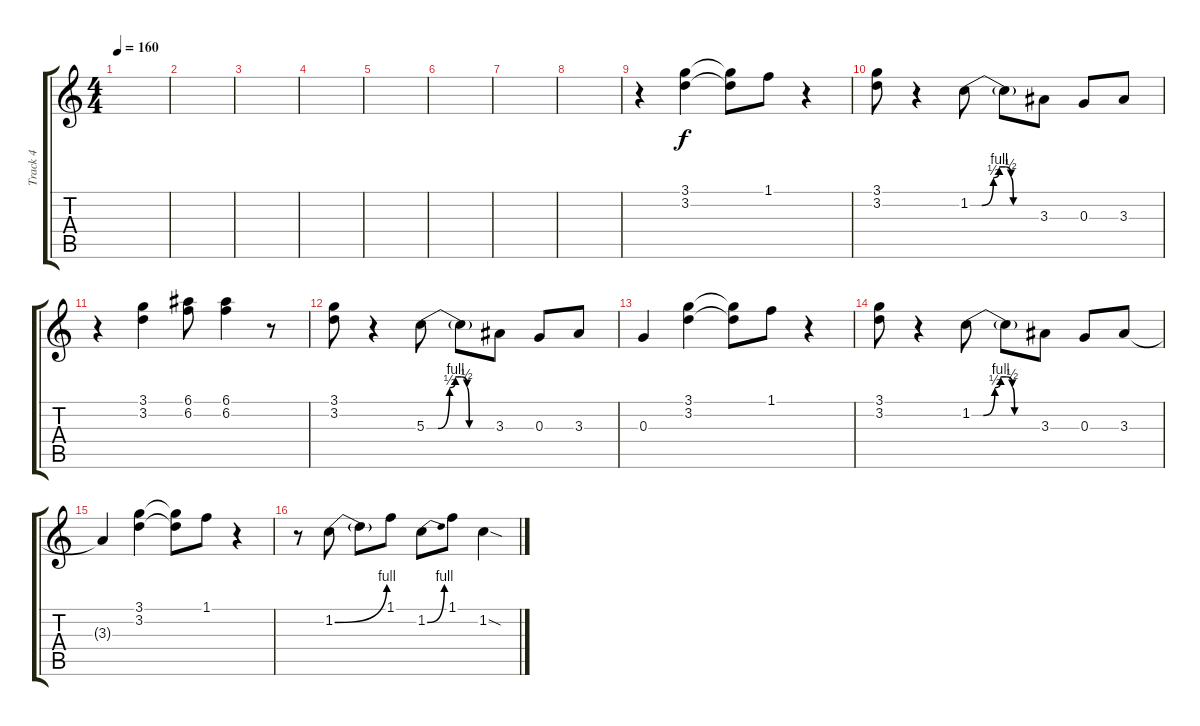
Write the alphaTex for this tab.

\track ("Track 4" "Track 4") {instrument overdrivenguitar}
\staff {score tabs}
\tuning (E4 B3 G3 D3 A2 E2) {hide}
\ts (4 4)
\tempo 160
\clef g2
\ks c
|
|
|
|
|
|
|
|
r.4 (3.1 3.2).4 (3.1{t} 3.2{t}).8 1.1.8 r.4 |
(3.1 3.2).8 r.4 1.2{be (custom 0 0 10 0 20 2 25 4 30 4 35 2 37 0 60 0)}.8 1.2{t}.8 3.3.8 0.3.8 3.3.8 |
r.4 (3.1 3.2).4 (6.1 6.2).8 (6.1 6.2).4 r.8 |
(3.1 3.2).8 r.4 5.3{be (custom 0 0 10 0 20 2 25 4 30 4 35 2 37 0 60 0)}.8 5.3{t}.8 3.3.8 0.3.8 3.3.8 |
0.3.4 (3.1 3.2).4 (3.1{t} 3.2{t}).8 1.1.8 r.4 |
(3.1 3.2).8 r.4 1.2{be (custom 0 0 10 0 20 2 25 4 30 4 35 2 37 0 60 0)}.8 1.2{t}.8 3.3.8 0.3.8 3.3.8 |
3.3{t}.4 (3.1 3.2).4 (3.1{t} 3.2{t}).8 1.1.8 r.4 |
r.8 1.2{be (bend 0 0 60 4)}.8 1.2{t}.8 1.1.8 1.2{be (bend 0 0 60 4)}.8 1.1.8 1.2{sod}.4
